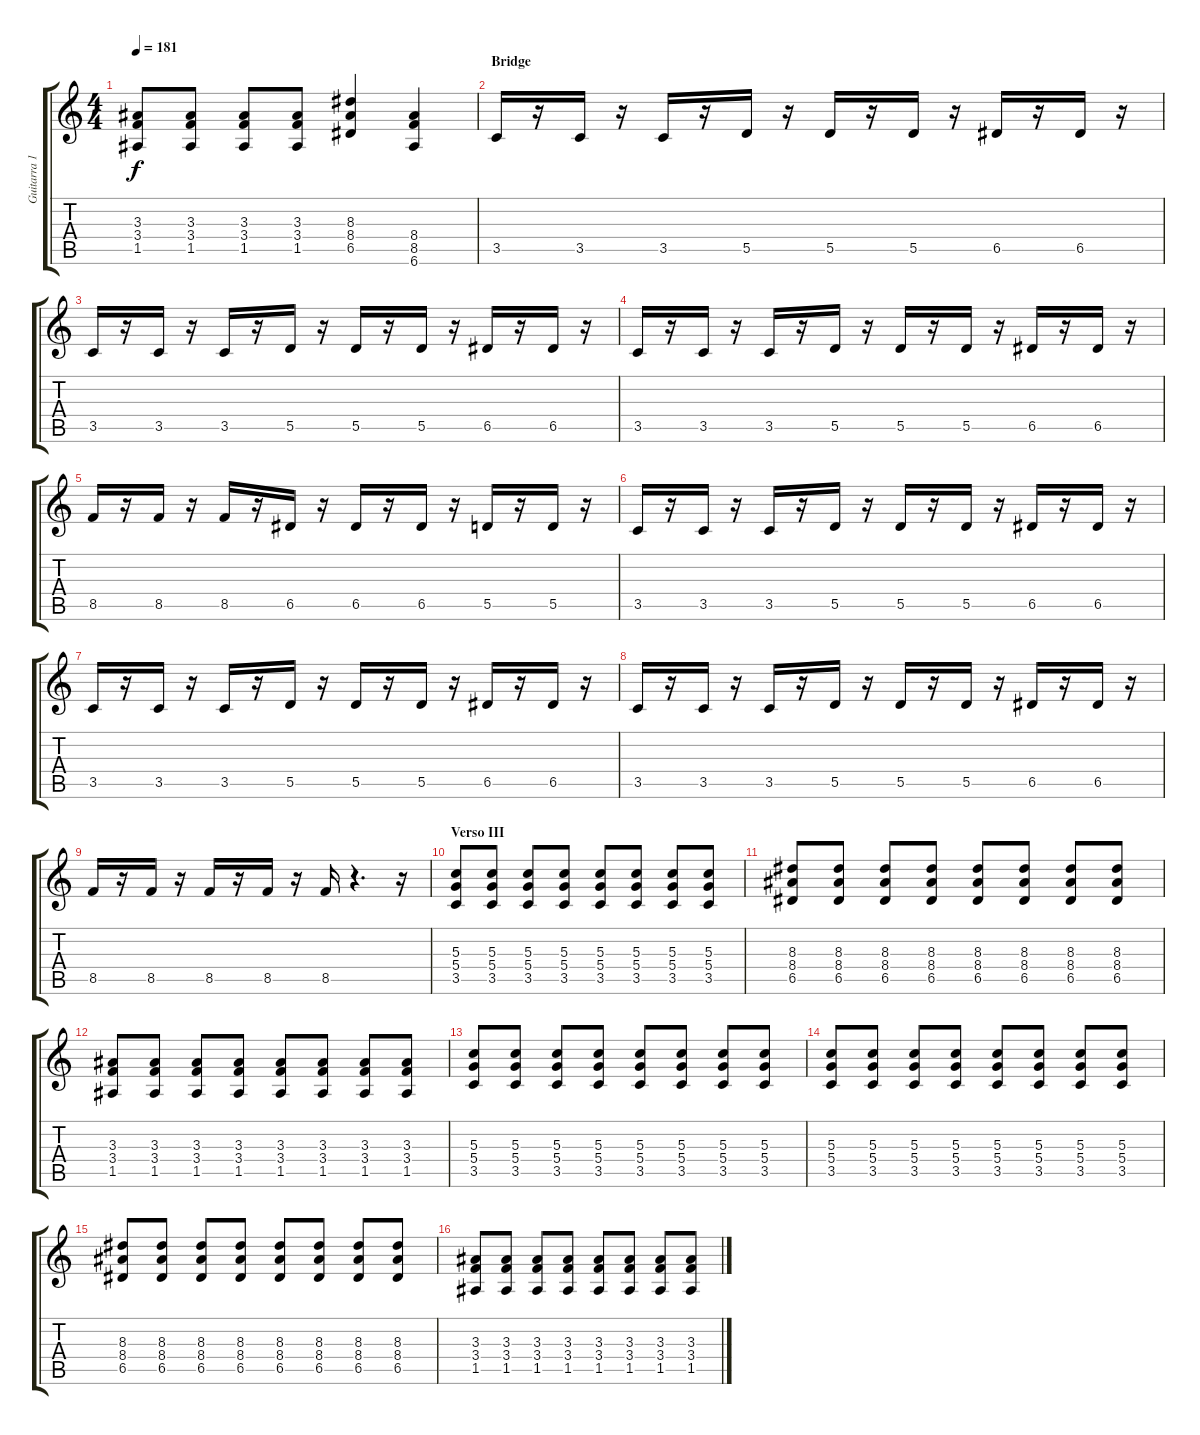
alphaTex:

\track ("Guitarra 1 - Mathias" "Guitarra 1") {instrument overdrivenguitar}
\staff {score tabs}
\tuning (E4 B3 G3 D3 A2 E2) {hide}
\ts (4 4)
\tempo 181
\clef g2
\ks c
(3.3 3.4 1.5).8{dy f} (3.3 3.4 1.5).8 (3.3 3.4 1.5).8 (3.3 3.4 1.5).8 (8.3 8.4 6.5).4 (8.4 8.5 6.6).4 |
\section ("" "Bridge")
3.5.16 r.16 3.5.16 r.16 3.5.16 r.16 5.5.16 r.16 5.5.16 r.16 5.5.16 r.16 6.5.16 r.16 6.5.16 r.16 |
3.5.16 r.16 3.5.16 r.16 3.5.16 r.16 5.5.16 r.16 5.5.16 r.16 5.5.16 r.16 6.5.16 r.16 6.5.16 r.16 |
3.5.16 r.16 3.5.16 r.16 3.5.16 r.16 5.5.16 r.16 5.5.16 r.16 5.5.16 r.16 6.5.16 r.16 6.5.16 r.16 |
8.5.16 r.16 8.5.16 r.16 8.5.16 r.16 6.5.16 r.16 6.5.16 r.16 6.5.16 r.16 5.5.16 r.16 5.5.16 r.16 |
3.5.16 r.16 3.5.16 r.16 3.5.16 r.16 5.5.16 r.16 5.5.16 r.16 5.5.16 r.16 6.5.16 r.16 6.5.16 r.16 |
3.5.16 r.16 3.5.16 r.16 3.5.16 r.16 5.5.16 r.16 5.5.16 r.16 5.5.16 r.16 6.5.16 r.16 6.5.16 r.16 |
3.5.16 r.16 3.5.16 r.16 3.5.16 r.16 5.5.16 r.16 5.5.16 r.16 5.5.16 r.16 6.5.16 r.16 6.5.16 r.16 |
8.5.16 r.16 8.5.16 r.16 8.5.16 r.16 8.5.16 r.16 8.5.16 r.4{d} r.16 |
\section ("" "Verso III")
(5.3 5.4 3.5).8 (5.3 5.4 3.5).8 (5.3 5.4 3.5).8 (5.3 5.4 3.5).8 (5.3 5.4 3.5).8 (5.3 5.4 3.5).8 (5.3 5.4 3.5).8 (5.3 5.4 3.5).8 |
(8.3 8.4 6.5).8 (8.3 8.4 6.5).8 (8.3 8.4 6.5).8 (8.3 8.4 6.5).8 (8.3 8.4 6.5).8 (8.3 8.4 6.5).8 (8.3 8.4 6.5).8 (8.3 8.4 6.5).8 |
(3.3 3.4 1.5).8 (3.3 3.4 1.5).8 (3.3 3.4 1.5).8 (3.3 3.4 1.5).8 (3.3 3.4 1.5).8 (3.3 3.4 1.5).8 (3.3 3.4 1.5).8 (3.3 3.4 1.5).8 |
(5.3 5.4 3.5).8 (5.3 5.4 3.5).8 (5.3 5.4 3.5).8 (5.3 5.4 3.5).8 (5.3 5.4 3.5).8 (5.3 5.4 3.5).8 (5.3 5.4 3.5).8 (5.3 5.4 3.5).8 |
(5.3 5.4 3.5).8 (5.3 5.4 3.5).8 (5.3 5.4 3.5).8 (5.3 5.4 3.5).8 (5.3 5.4 3.5).8 (5.3 5.4 3.5).8 (5.3 5.4 3.5).8 (5.3 5.4 3.5).8 |
(8.3 8.4 6.5).8 (8.3 8.4 6.5).8 (8.3 8.4 6.5).8 (8.3 8.4 6.5).8 (8.3 8.4 6.5).8 (8.3 8.4 6.5).8 (8.3 8.4 6.5).8 (8.3 8.4 6.5).8 |
(3.3 3.4 1.5).8 (3.3 3.4 1.5).8 (3.3 3.4 1.5).8 (3.3 3.4 1.5).8 (3.3 3.4 1.5).8 (3.3 3.4 1.5).8 (3.3 3.4 1.5).8 (3.3 3.4 1.5).8
